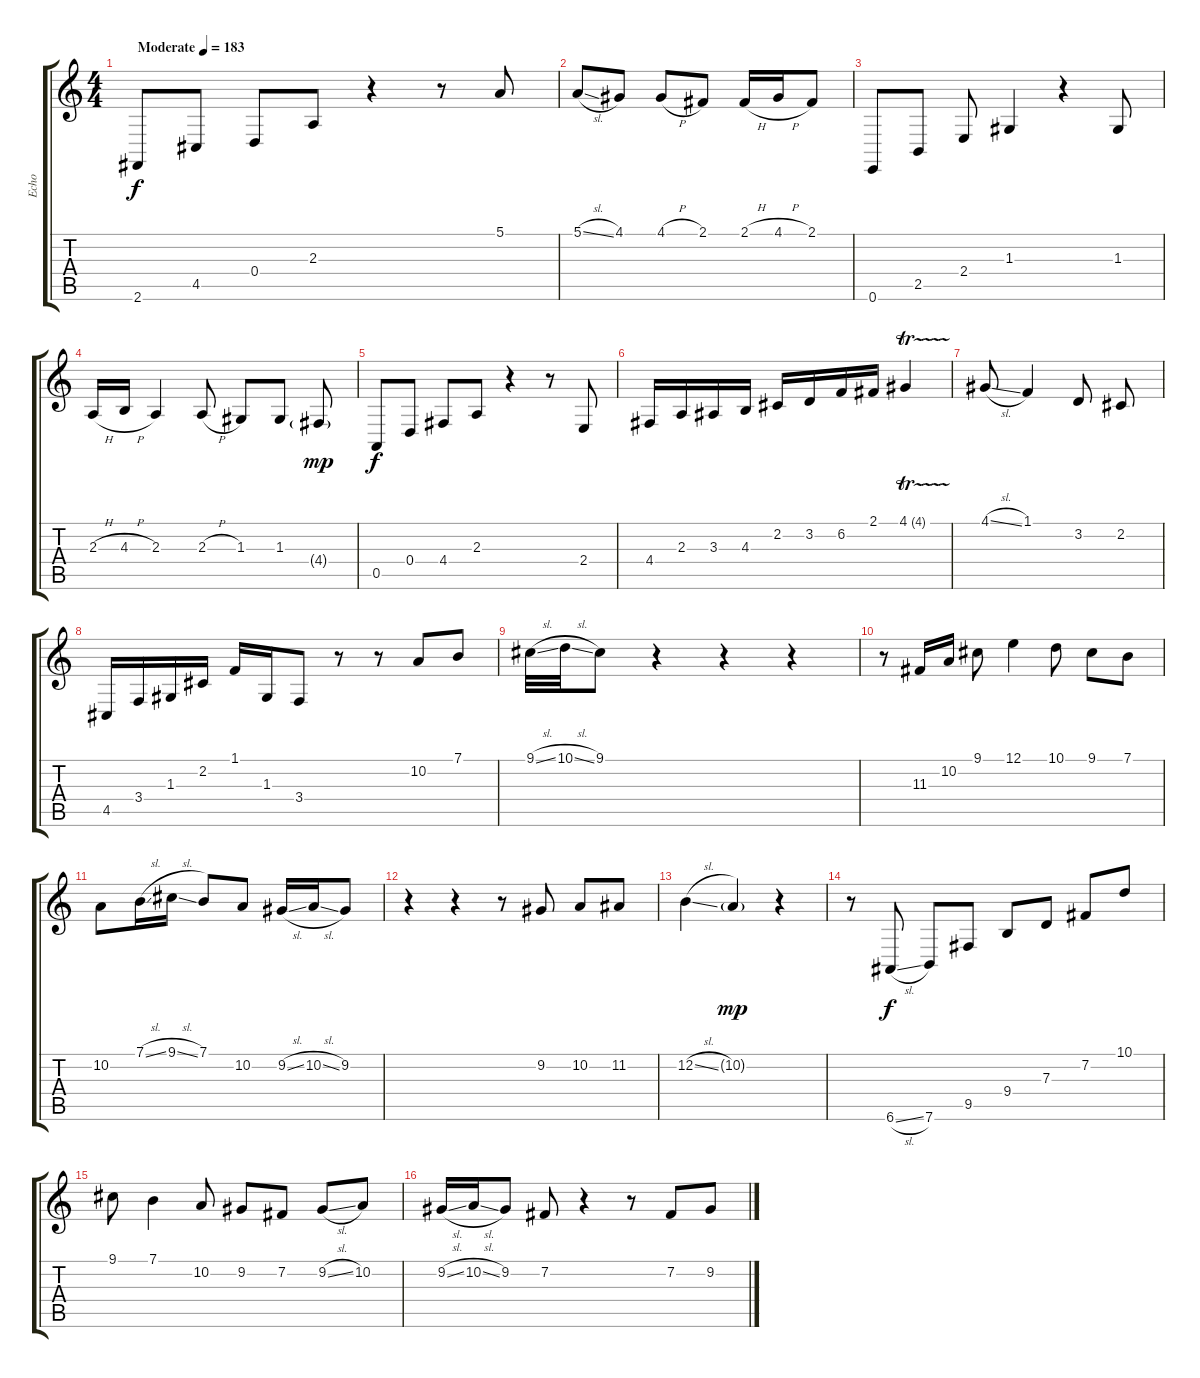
\track ("Echo" "Echo") {instrument fx4atmosphere}
\staff {score tabs}
\tuning (E4 B3 G3 D3 A2 E2) {hide}
\ts (4 4)
\tempo (183 "Moderate")
\clef g2
\ks c
2.6.8{dy f instrument fx4atmosphere} 4.5.8 0.4.8 2.3.8 r.4 r.8 5.1.8 |
5.1{sl}.8 4.1.8 4.1{h}.8 2.1.8 2.1{h}.16 4.1{h}.16 2.1.8 |
0.6.8 2.5.8 2.4.8 1.3.4 r.4 1.3.8 |
2.3{h}.16 4.3{h}.16 2.3.4 2.3{h}.8 1.3.8 1.3.8 4.4{g}.8{dy mp} |
0.5.8{dy f} 0.4.8 4.4.8 2.3.8 r.4 r.8 2.4.8 |
4.4.16 2.3.16 3.3.16 4.3.16 2.2.16 3.2.16 6.2.16 2.1.16 4.1{tr (4 16)}.4 |
4.1{sl}.8 1.1.4 3.2.8 2.2.8 |
4.5.16 3.4.16 1.3.16 2.2.16 1.1.16 1.3.16 3.4.8 r.8 r.8 10.2.8 7.1.8 |
9.1{sl}.32 10.1{sl}.32 9.1.8 r.4 r.4 r.4 |
r.8 11.3.16 10.2.16 9.1.8 12.1.4 10.1.8 9.1.8 7.1.8 |
10.2.8 7.1{sl}.16 9.1{sl}.16 7.1.8 10.2.8 9.2{sl}.16 10.2{sl}.16 9.2.8 |
r.4 r.4 r.8 9.2.8 10.2.8 11.2.8 |
12.2{sl}.4 10.2{g}.4{dy mp} r.4 |
r.8 6.6{sl}.8{dy f} 7.6.8 9.5.8 9.4.8 7.3.8 7.2.8 10.1.8 |
9.1.8 7.1.4 10.2.8 9.2.8 7.2.8 9.2{sl}.8 10.2.8 |
9.2{sl}.16 10.2{sl}.16 9.2.8 7.2.8 r.4 r.8 7.2.8 9.2.8
